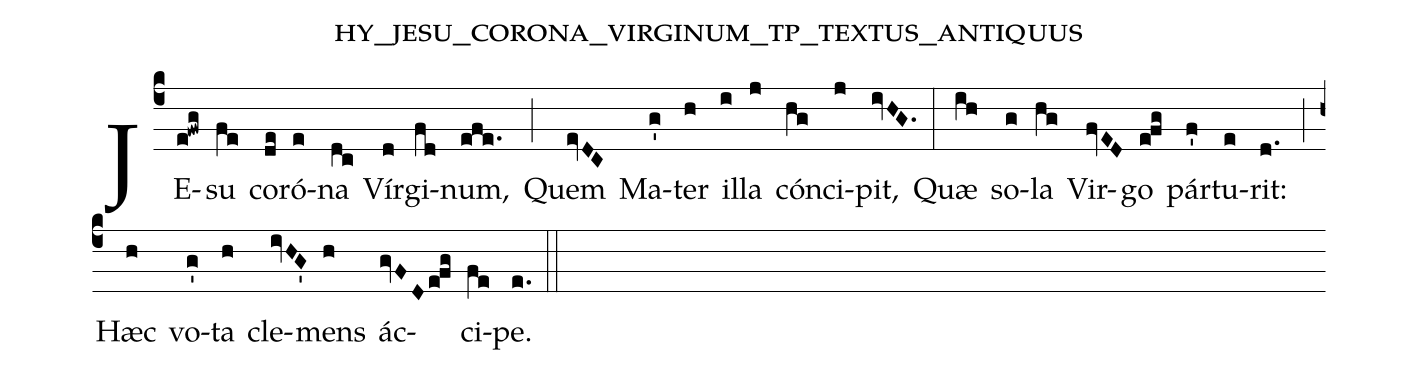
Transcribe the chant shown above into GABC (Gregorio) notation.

name: hy_jesu_corona_virginum_tp_textus_antiquus;
%%
(c4) <v>\def\J{\raise2pt\hbox{J}}\J</v>E(e!fwg)su(fe) co(de)ró(e)na(dc) Vír(d)gi(fd)num,(efe.) (;) Quem(evDC) Ma(g')ter(h) il(i)la(j) cón(hg)ci(j)pit,(ivHG.) (:) Quæ(ih) so(g)la(hg) Vir(fvED)go(efg) pár(f')tu(e)rit:(d.) (;) Hæc(h) vo(g')ta(h) cle(ivHG')mens(h) ác(gvFD/efg)ci(fe)pe.(e.) (::)

%2. Qui(e!fwg) pa(fe)scis(de) in(e)ter(dc) lí(d)li(fd)a,(efe.) (;) Sep(evDC)tus(g') cho(h)ré(i)is(j) Vír(hg)gi(j)num,(ivHG.) (:) Spon(ih)sus(g) de(hg)có(fvED)rus(efg) gló(f')ri(e)a,(d.) (;) Spon(h)sís(g')que(h) red(ivHG')dens(h) prǽ(gvFD/efg)mi(fe)a.(e.) (::)
%
%3. Quo(e!fwg)cúm(fe)que(de) per(e)gis,(dc) Vír(d)gi(fd)nes(efe.) (;) Se(evDC)quún(g')tur,(h) at(i)que(j) láu(hg)di(j)bus(ivHG.) (:) Post(ih) te(g) ca(hg)nén(fvED)tes(efg) cúr(f')si(e)tant,(d.) (;) Hým(h)nós(g')que(h) dul(ivHG')ces(h) pér(gvFD/efg)so(fe)nant.(e.) (::)
%
%4. Te(e!fwg) de(fe)pre(de)cá(e)mur(dc) lár(d)gi(fd)us,(efe.) (;) No(evDC)stris(g') a(h)dáu(i)ge(j) sén(hg)si(j)bus,(ivHG.) (:) Ne(ih)scí(g)re(hg) pror(fvED)sus(efg) óm(f')ni(e)a(d.) (;) Cor(h)rup(g')ti(h)ó(ivHG')nis(h) vúl(gvFD/efg)ne(fe)ra.(e.) (::)
%
%5. Laus,(e!fwg) ho(fe)nor,(de) vir(e)tus,(dc) gló(d)ri(fd)a(efe.) (;) De(evDC)o(g') Pa(h)tri(i) et(j) Fí(hg)li(j)o,(ivHG.) (:) San(ih)cto(g) si(hg)mul(fvED) Pa(efg)rá(f')cli(e)to,(d.) (;) In(h) sæ(g')cu(h)ló(ivHG')rum(h) sǽ(gvFD/efg)cu(fe)la.(e.) (::)
%A(efe)men.(de..) (::)
